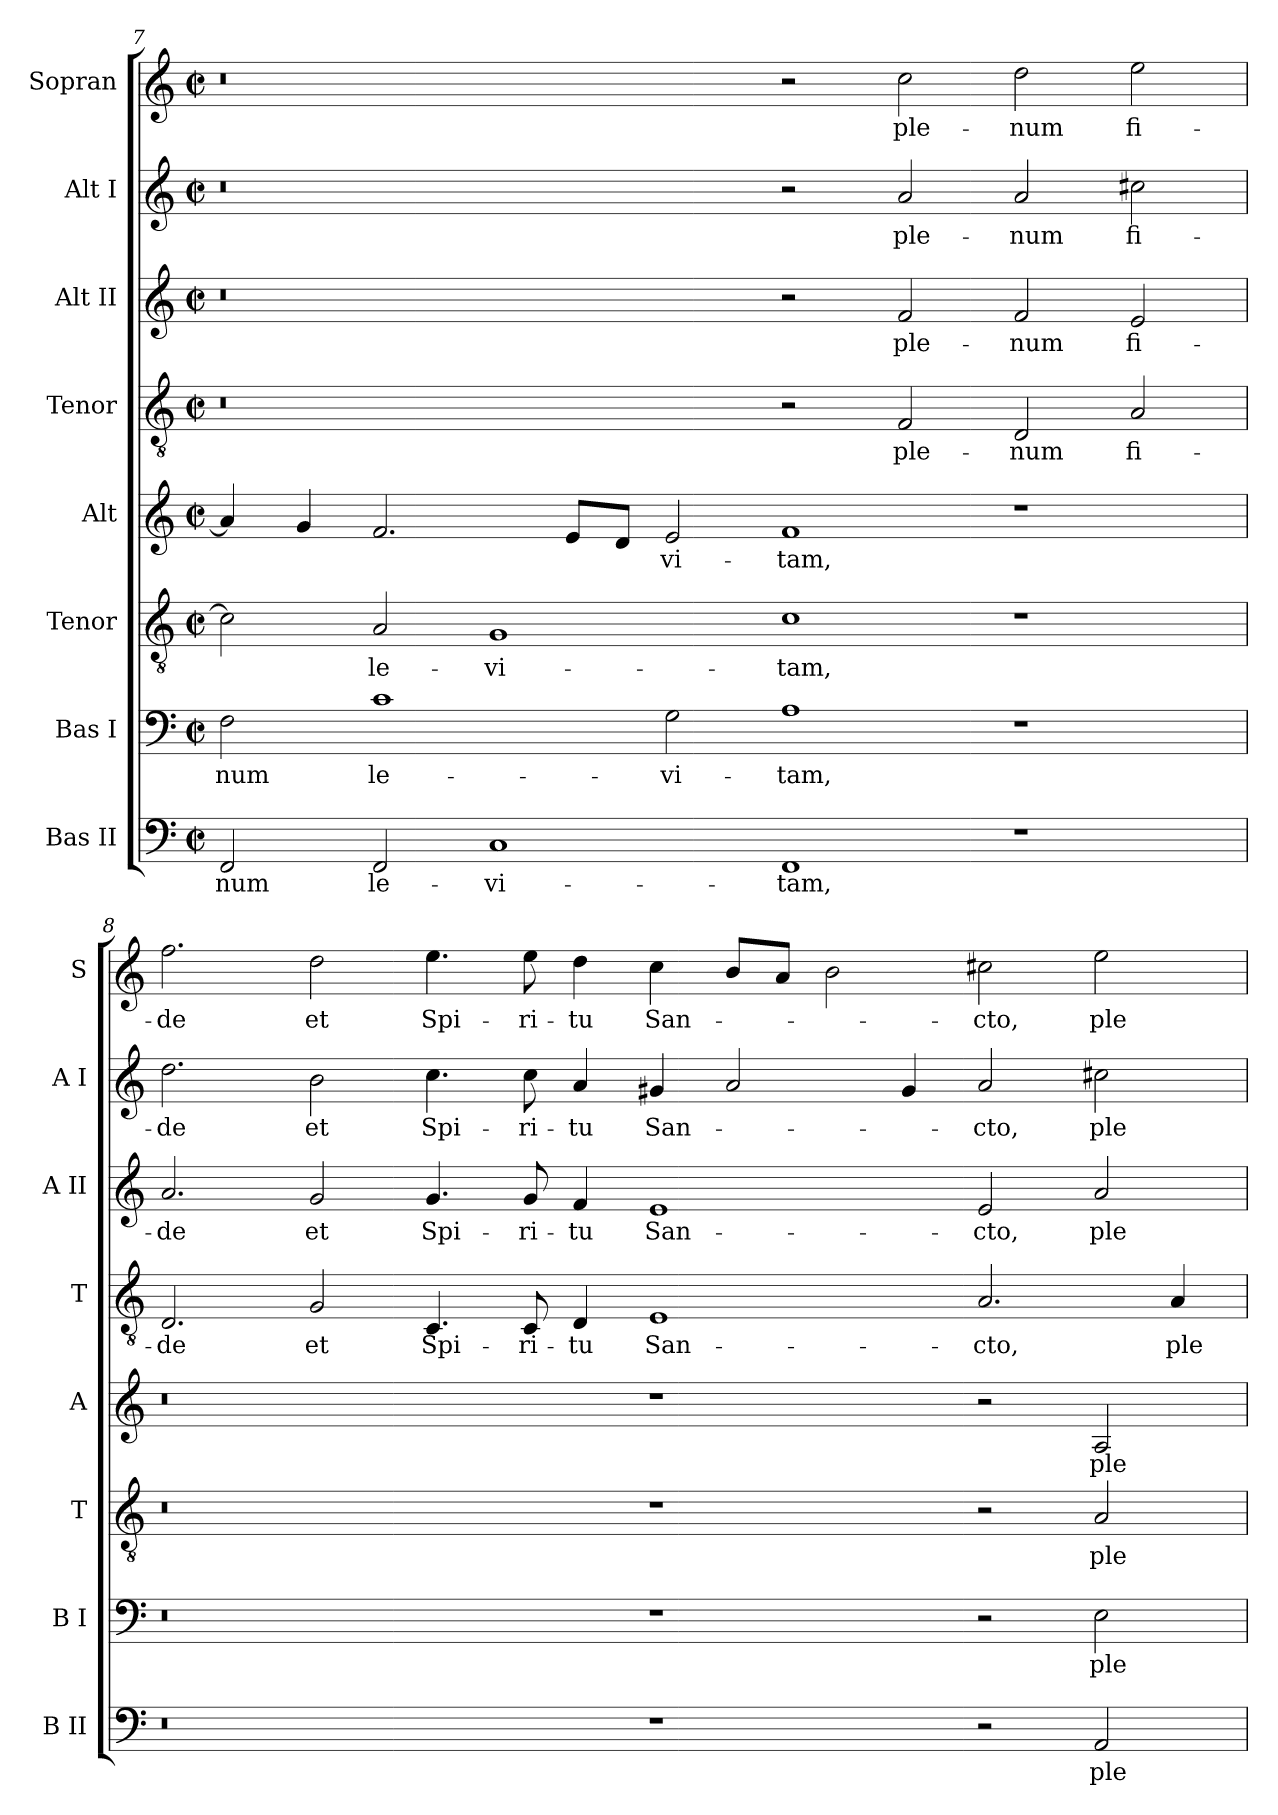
**kern	**text	**kern	**text	**kern	**text	**kern	**text	**kern	**text	**kern	**text	**kern	**text	**kern	**text
*part8	*part8	*part7	*part7	*part6	*part6	*part5	*part5	*part4	*part4	*part3	*part3	*part2	*part2	*part1	*part1
*staff8	*staff8	*staff7	*staff7	*staff6	*staff6	*staff5	*staff5	*staff4	*staff4	*staff3	*staff3	*staff2	*staff2	*staff1	*staff1
*I"Bas II	*	*I"Bas I	*	*I"Tenor	*	*I"Alt	*	*I"Tenor	*	*I"Alt II	*	*I"Alt I	*	*I"Sopran	*
*I'B II	*	*I'B I	*	*I'T	*	*I'A	*	*I'T	*	*I'A II	*	*I'A I	*	*I'S	*
*clefF4	*	*clefF4	*	*clefGv2	*	*clefG2	*	*clefGv2	*	*clefG2	*	*clefG2	*	*clefG2	*
*k[]	*	*k[]	*	*k[]	*	*k[]	*	*k[]	*	*k[]	*	*k[]	*	*k[]	*
*C:	*	*C:	*	*C:	*	*C:	*	*C:	*	*C:	*	*C:	*	*C:	*
*M2/2	*	*M2/2	*	*M2/2	*	*M2/2	*	*M2/2	*	*M2/2	*	*M2/2	*	*M2/2	*
*met(c|)	*	*met(c|)	*	*met(c|)	*	*met(c|)	*	*met(c|)	*	*met(c|)	*	*met(c|)	*	*met(c|)	*
=7	=7	=7	=7	=7	=7	=7	=7	=7	=7	=7	=7	=7	=7	=7	=7
!	!LO:LY:b	!	!LO:LY:b	!	!	!	!	!	!	!	!	!	!	!	!
2FF/	-num	2F\	-num	2c\]	.	4a/]	.	0r	.	0r	.	0r	.	0r	.
.	.	.	.	.	.	4g/	.	.	.	.	.	.	.	.	.
!	!LO:LY:b	!	!LO:LY:b	!	!LO:LY:b	!	!	!	!	!	!	!	!	!	!
2FF/	le-	1c	le-	2A/	le-	2.f/	.	.	.	.	.	.	.	.	.
!	!LO:LY:b	!	!	!	!LO:LY:b	!	!	!	!	!	!	!	!	!	!
1C	-vi-	.	.	1G	-vi-	.	.	.	.	.	.	.	.	.	.
.	.	.	.	.	.	8e/L	.	.	.	.	.	.	.	.	.
.	.	.	.	.	.	8d/J	.	.	.	.	.	.	.	.	.
!	!	!	!LO:LY:b	!	!	!	!LO:LY:b	!	!	!	!	!	!	!	!
.	.	2G\	-vi-	.	.	2e/	-vi-	.	.	.	.	.	.	.	.
!	!LO:LY:b	!	!LO:LY:b	!	!LO:LY:b	!	!LO:LY:b	!	!	!	!	!	!	!	!
1FF	-tam,	1A	-tam,	1c	-tam,	1f	-tam,	2r	.	2r	.	2r	.	2r	.
!	!	!	!	!	!	!	!	!	!LO:LY:b	!	!LO:LY:b	!	!LO:LY:b	!	!LO:LY:b
.	.	.	.	.	.	.	.	2F/	ple-	2f/	ple-	2a/	ple-	2cc\	ple-
!	!	!	!	!	!	!	!	!	!LO:LY:b	!	!LO:LY:b	!	!LO:LY:b	!	!LO:LY:b
1r	.	1r	.	1r	.	1r	.	2D/	-num	2f/	-num	2a/	-num	2dd\	-num
!	!	!	!	!	!	!	!	!	!LO:LY:b	!	!LO:LY:b	!	!LO:LY:b	!	!LO:LY:b
.	.	.	.	.	.	.	.	2A/	fi-	2e/	fi-	2cc#X\	fi-	2ee\	fi-
!!LO:PB:g=z
=8	=8	=8	=8	=8	=8	=8	=8	=8	=8	=8	=8	=8	=8	=8	=8
!	!	!	!	!	!	!	!	!	!LO:LY:b	!	!LO:LY:b	!	!LO:LY:b	!	!LO:LY:b
0r	.	0r	.	0r	.	0r	.	2.D/	-de	2.a/	-de	2.dd\	-de	2.ff\	-de
!	!	!	!	!	!	!	!	!	!LO:LY:b	!	!LO:LY:b	!	!LO:LY:b	!	!LO:LY:b
.	.	.	.	.	.	.	.	2G/	et	2g/	et	2b\	et	2dd\	et
!	!	!	!	!	!	!	!	!	!LO:LY:b	!	!LO:LY:b	!	!LO:LY:b	!	!LO:LY:b
.	.	.	.	.	.	.	.	4.C/	Spi-	4.g/	Spi-	4.cc\	Spi-	4.ee\	Spi-
!	!	!	!	!	!	!	!	!	!LO:LY:b	!	!LO:LY:b	!	!LO:LY:b	!	!LO:LY:b
.	.	.	.	.	.	.	.	8C/	-ri-	8g/	-ri-	8cc\	-ri-	8ee\	-ri-
!	!	!	!	!	!	!	!	!	!LO:LY:b	!	!LO:LY:b	!	!LO:LY:b	!	!LO:LY:b
.	.	.	.	.	.	.	.	4D/	-tu	4f/	-tu	4a/	-tu	4dd\	-tu
!	!	!	!	!	!	!	!	!	!LO:LY:b	!	!LO:LY:b	!	!LO:LY:b	!	!LO:LY:b
1r	.	1r	.	1r	.	1r	.	1E	San-	1e	San-	4g#X/	San-	4cc\	San-
.	.	.	.	.	.	.	.	.	.	.	.	2a/	.	8b/L	.
.	.	.	.	.	.	.	.	.	.	.	.	.	.	8a/J	.
.	.	.	.	.	.	.	.	.	.	.	.	.	.	2b\	.
.	.	.	.	.	.	.	.	.	.	.	.	4g#/	.	.	.
!	!	!	!	!	!	!	!	!	!LO:LY:b	!	!LO:LY:b	!	!LO:LY:b	!	!LO:LY:b
2r	.	2r	.	2r	.	2r	.	2.A/	-cto,	2e/	-cto,	2a/	-cto,	2cc#X\	-cto,
!	!LO:LY:b	!	!LO:LY:b	!	!LO:LY:b	!	!LO:LY:b	!	!	!	!LO:LY:b	!	!LO:LY:b	!	!LO:LY:b
2AA/	ple-	2E\	ple-	2A/	ple-	2A/	ple-	.	.	2a/	ple-	2cc#X\	ple-	2ee\	ple-
!	!	!	!	!	!	!	!	!	!LO:LY:b	!	!	!	!	!	!
.	.	.	.	.	.	.	.	4A/	ple-	.	.	.	.	.	.
=	=	=	=	=	=	=	=	=	=	=	=	=	=	=	=
*-	*-	*-	*-	*-	*-	*-	*-	*-	*-	*-	*-	*-	*-	*-	*-
